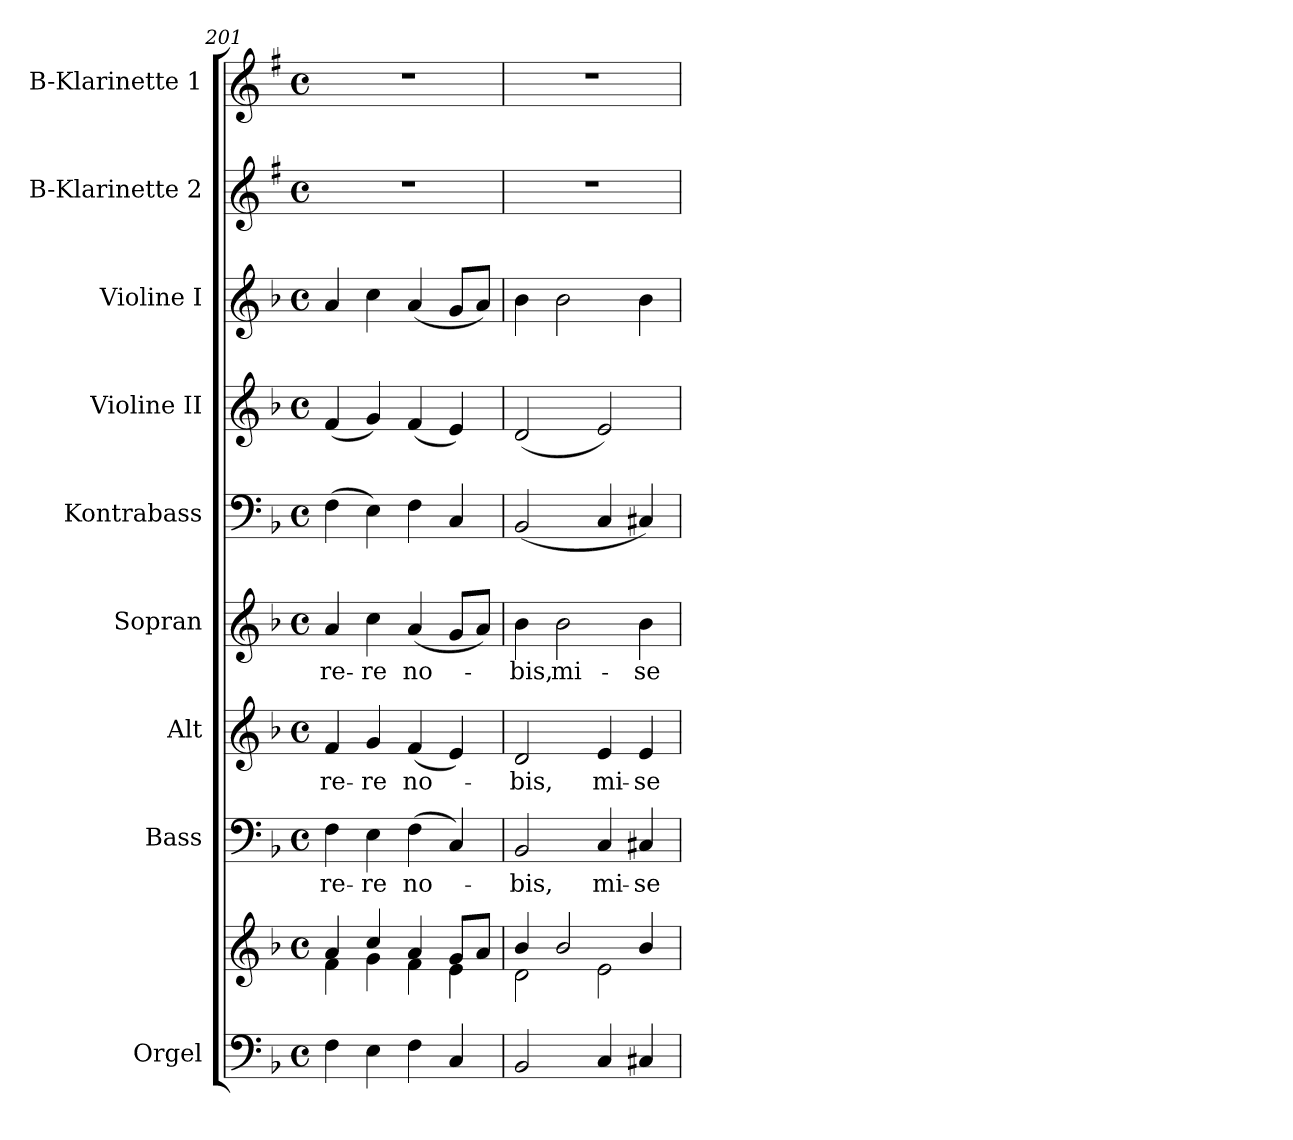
**kern	**kern	**kern	**text	**kern	**text	**kern	**text	**kern	**kern	**kern	**kern	**kern
*part9	*part9	*part8	*part8	*part7	*part7	*part6	*part6	*part5	*part4	*part3	*part2	*part1
*staff10	*staff9	*staff8	*staff8	*staff7	*staff7	*staff6	*staff6	*staff5	*staff4	*staff3	*staff2	*staff1
*I"Orgel	*	*I"Bass	*	*I"Alt	*	*I"Sopran	*	*I"Kontrabass	*I"Violine II	*I"Violine I	*I"B-Klarinette 2	*I"B-Klarinette 1
*I'Org.	*	*I'B.	*	*I'A.	*	*I'S.	*	*I'Kb.	*I'Vl. II	*I'Vl. I	*I'B Kl. 2	*I'B Kl. 1
*clefF4	*clefG2	*clefF4	*	*clefG2	*	*clefG2	*	*clefF4	*clefG2	*clefG2	*clefG2	*clefG2
*	*	*	*	*	*	*	*	*ITrd7c12	*	*	*ITrd1c2	*ITrd1c2
*k[b-]	*k[b-]	*k[b-]	*	*k[b-]	*	*k[b-]	*	*k[b-]	*k[b-]	*k[b-]	*k[b-]	*k[b-]
*F:	*F:	*F:	*	*F:	*	*F:	*	*F:	*F:	*F:	*F:	*F:
*M4/4	*M4/4	*M4/4	*	*M4/4	*	*M4/4	*	*M4/4	*M4/4	*M4/4	*M4/4	*M4/4
*met(c)	*met(c)	*met(c)	*	*met(c)	*	*met(c)	*	*met(c)	*met(c)	*met(c)	*met(c)	*met(c)
=201	=201	=201	=201	=201	=201	=201	=201	=201	=201	=201	=201	=201
*	*^	*	*	*	*	*	*	*	*	*	*	*
!	!	!	!	!LO:LY:b	!	!LO:LY:b	!	!LO:LY:b	!	!	!	!	!
4F\	4a/	4f\	4F\	-re-	4f/	-re-	4a/	-re-	(>4FF\	(<4f/	4a/	1r	1r
!	!	!	!	!LO:LY:b	!	!LO:LY:b	!	!LO:LY:b	!	!	!	!	!
4E\	4cc/	4g\	4E\	-re	4g/	-re	4cc\	-re	4EE\)	4g/)	4cc\	.	.
!	!	!	!	!LO:LY:b	!	!LO:LY:b	!	!LO:LY:b	!	!	!	!	!
4F\	4a/	4f\	(>4F\	no-	(<4f/	no-	(<4a/	no-	4FF\	(<4f/	(<4a/	.	.
4C/	8g/L	4e\	4C/)	.	4e/)	.	8g/L	.	4CC/	4e/)	8g/L	.	.
.	8a/J	.	.	.	.	.	8a/J)	.	.	.	8a/J)	.	.
!!LO:PB:g=z
=202	=202	=202	=202	=202	=202	=202	=202	=202	=202	=202	=202	=202	=202
!	!	!	!	!LO:LY:b	!	!LO:LY:b	!	!LO:LY:b	!	!	!	!	!
2BB-/	4b-/	2d\	2BB-/	-bis,	2d/	-bis,	4b-\	-bis,	(<2BBB-/	(<2d/	4b-\	1r	1r
!	!	!	!	!	!	!	!	!LO:LY:b	!	!	!	!	!
.	2b-/	.	.	.	.	.	2b-\	mi-	.	.	2b-\	.	.
!	!	!	!	!LO:LY:b	!	!LO:LY:b	!	!	!	!	!	!	!
4C/	.	2e\	4C/	mi-	4e/	mi-	.	.	4CC/	2e/)	.	.	.
!	!	!	!	!LO:LY:b	!	!LO:LY:b	!	!LO:LY:b	!	!	!	!	!
4C#X/	4b-/	.	4C#X/	-se-	4e/	-se-	4b-\	-se-	4CC#X/)	.	4b-\	.	.
*	*v	*v	*	*	*	*	*	*	*	*	*	*	*
=	=	=	=	=	=	=	=	=	=	=	=	=
*-	*-	*-	*-	*-	*-	*-	*-	*-	*-	*-	*-	*-
